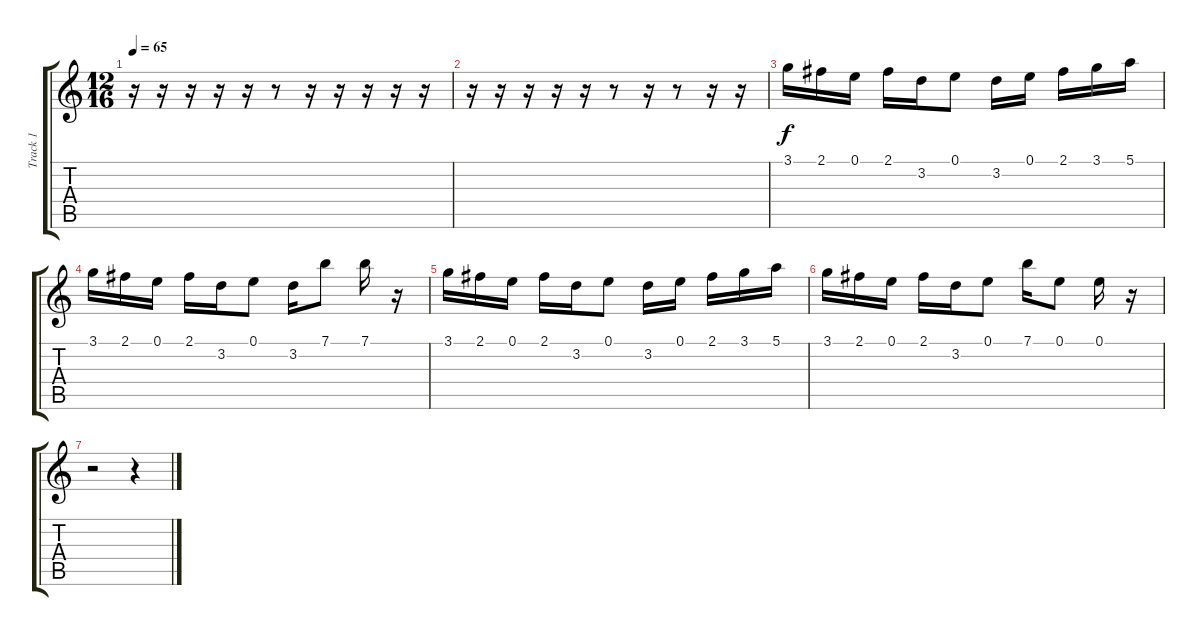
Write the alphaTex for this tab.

\track ("Track 1" "Track 1") {instrument acousticguitarsteel}
\staff {score tabs}
\tuning (E4 B3 G3 D3 A2 E2) {hide}
\ts (12 16)
\tempo 65
\clef g2
\ks c
r.16{dy f} r.16 r.16 r.16 r.16 r.8 r.16 r.16 r.16 r.16 r.16 |
r.16 r.16 r.16 r.16 r.16 r.8 r.16 r.8 r.16 r.16 |
3.1.16 2.1.16 0.1.16 2.1.16 3.2.16 0.1.8 3.2.16 0.1.16 2.1.16 3.1.16 5.1.16 |
3.1.16 2.1.16 0.1.16 2.1.16 3.2.16 0.1.8 3.2.16 7.1.8 7.1.16 r.16 |
3.1.16 2.1.16 0.1.16 2.1.16 3.2.16 0.1.8 3.2.16 0.1.16 2.1.16 3.1.16 5.1.16 |
3.1.16 2.1.16 0.1.16 2.1.16 3.2.16 0.1.8 7.1.16 0.1.8 0.1.16 r.16 |
r.2 r.4
